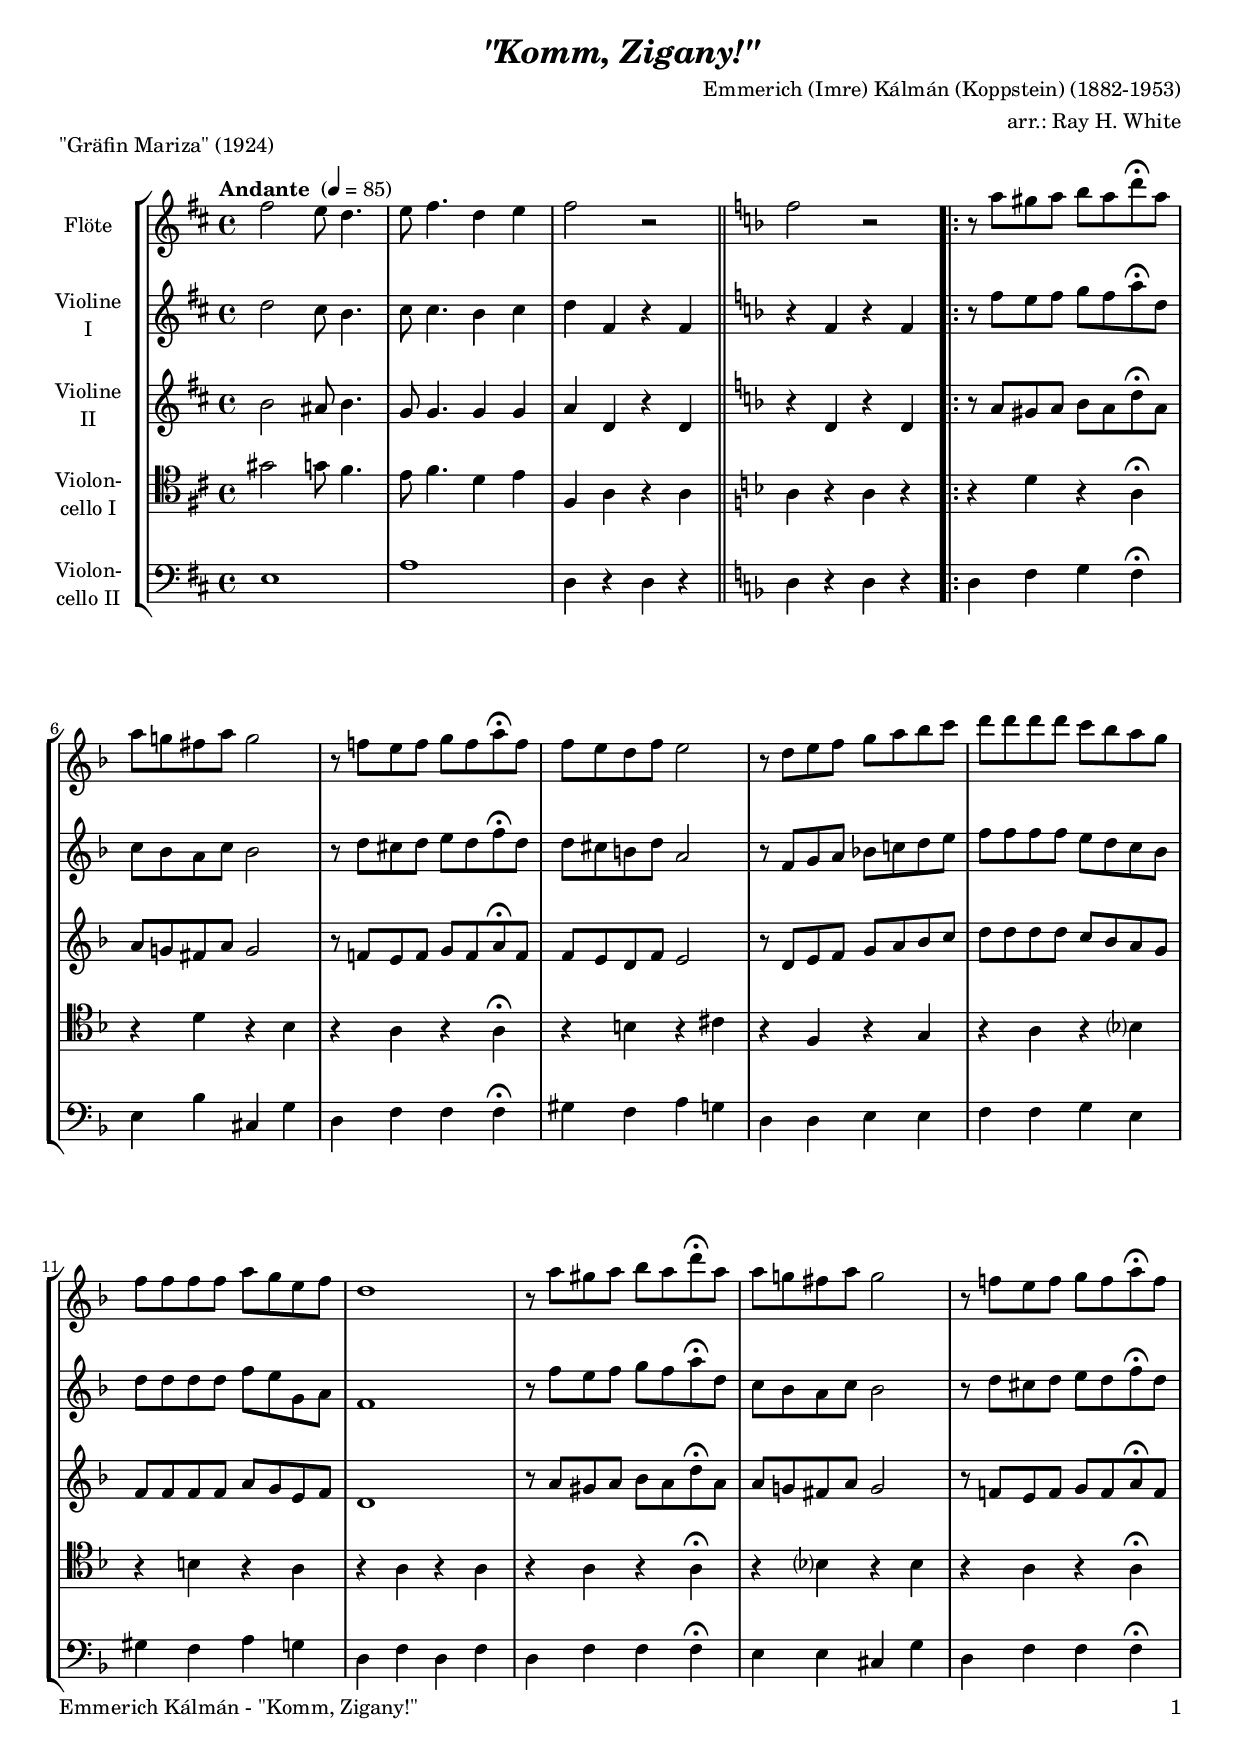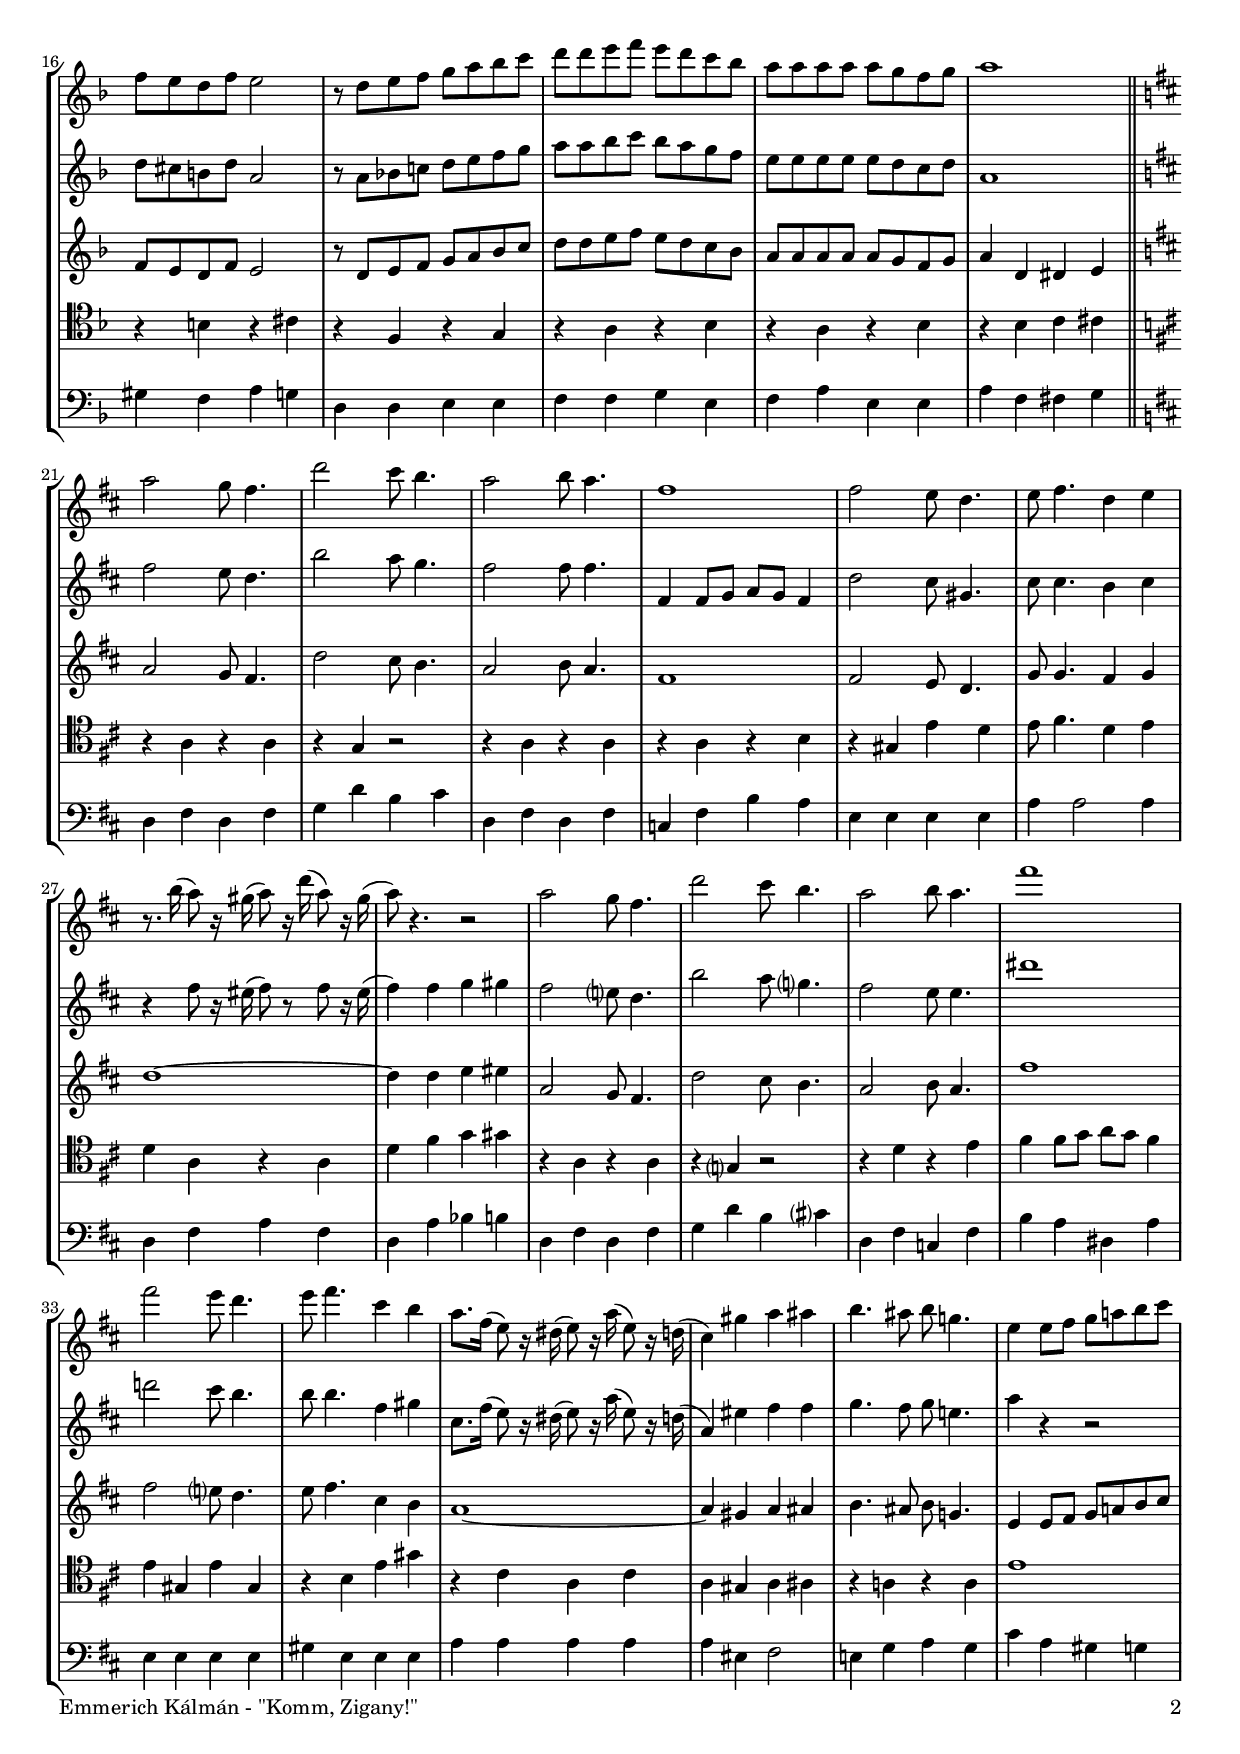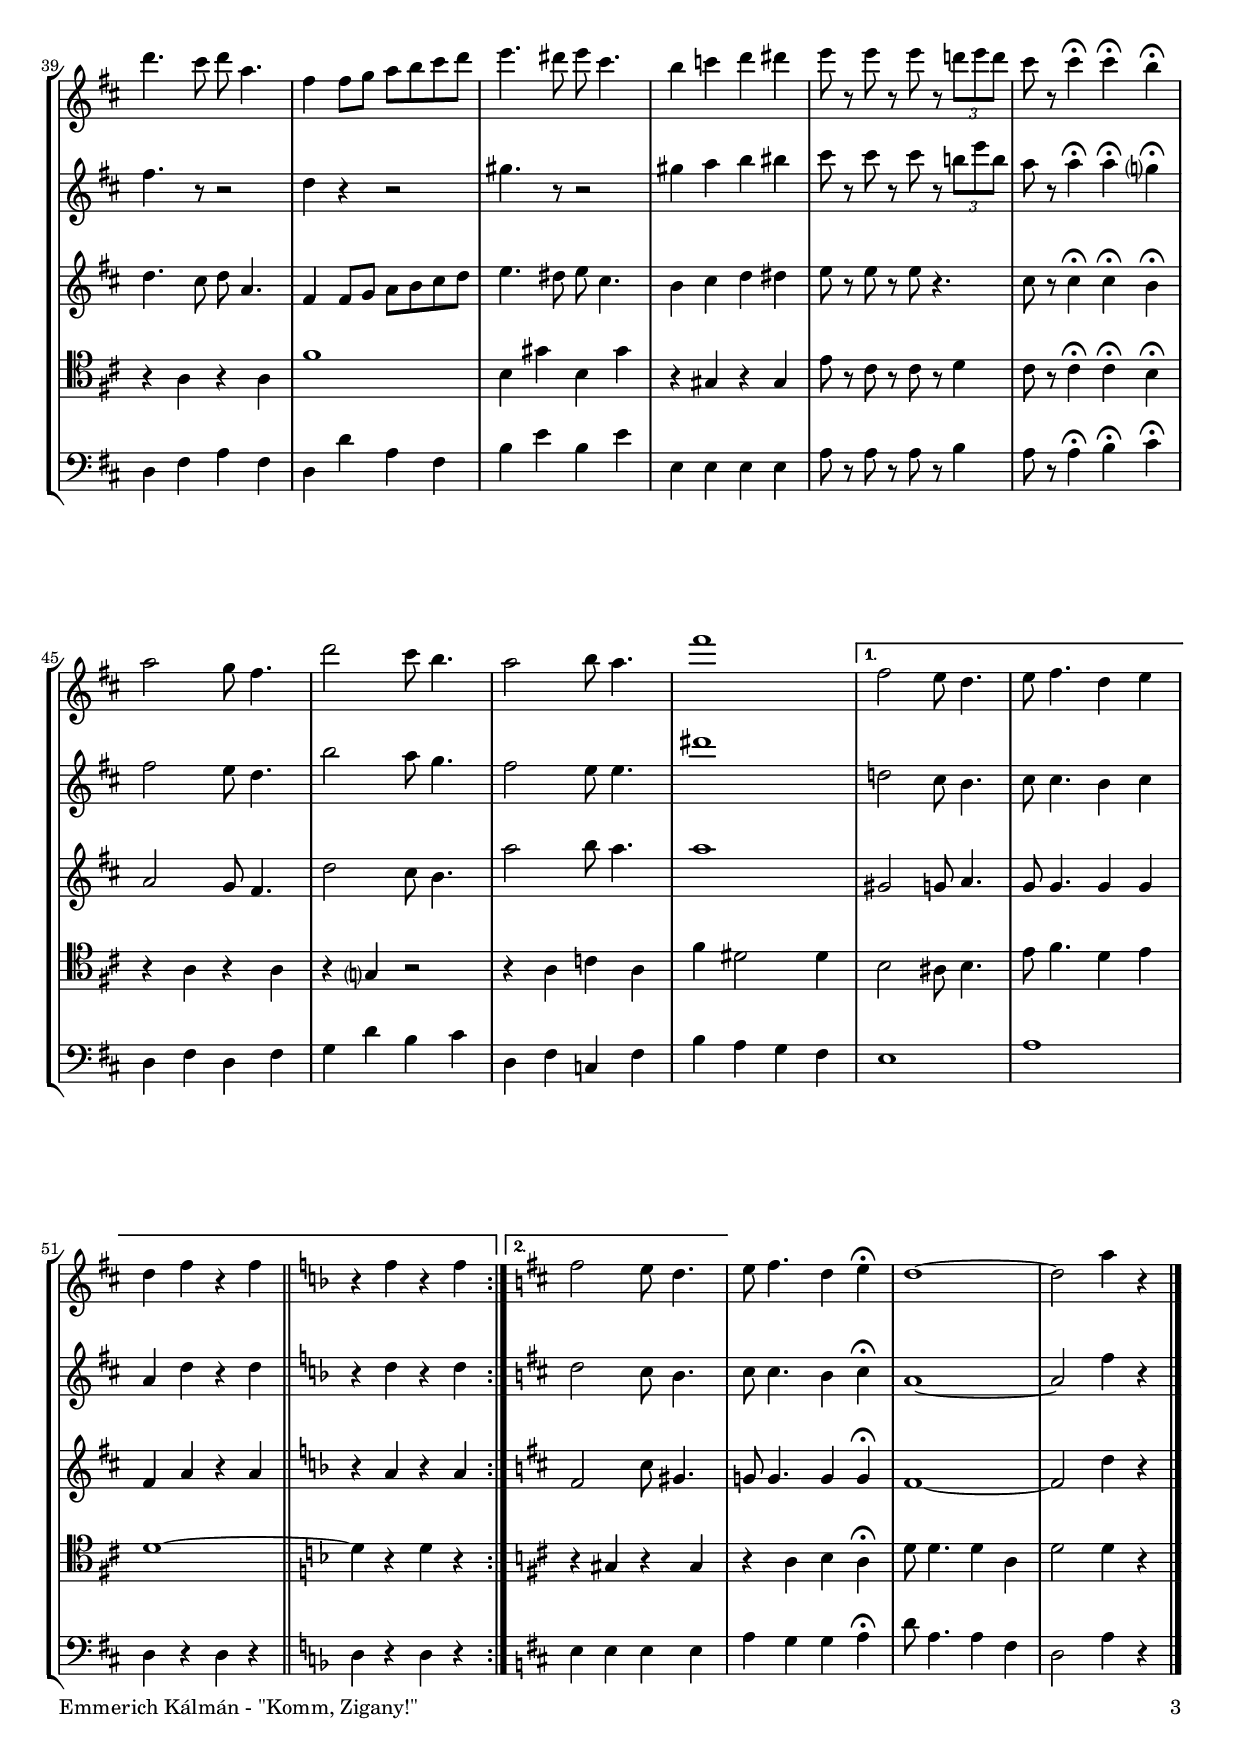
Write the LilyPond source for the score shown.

\version "2.24.4"
\include "deutsch.ly"

#(set-global-staff-size 18)

\header {
  title     = \markup \bold \italic "\"Komm, Zigany!\""
  composer  = "Emmerich (Imre) Kálmán (Koppstein) (1882-1953)"
  arranger  = "arr.: Ray H. White"
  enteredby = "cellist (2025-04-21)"
  piece     = "\"Gräfin Mariza\" (1924)"
}

voiceconsts = {
  \key d \major
  \time 4/4
  \clef "treble"
%  \numericTimeSignature
  \compressEmptyMeasures
  % Set default beaming for all staves
%  \set Timing.beamExceptions = #'()
%  \set Timing.baseMoment     = #(ly:make-moment 1 4)
%  \set Timing.beatStructure  = #'(1 1 1 1)
  \tempo "Andante " 4=85
}

mifl = "flute"
mist = "string ensemble 1"
mivl = "violin"
miba = "cello"
mipz = "pizzicato strings"

crmo = \markup \italic "cresc. molto"
rit  = \mark \markup \box \italic "rit."
tmpr = \mark \markup \box \italic "Tempo primo"
upmo = \mark \markup \box \italic "un poco mosso"


va = \relative c'' {
  \voiceconsts
  
  fis2 e8 d4.
  e8 fis4. d4 e
  fis2 r \bar "||" \key d \minor
  f r
  \repeat volta 2 {
    r8 a gis a b a d\fermata a

    a g! fis a g2
    r8 f! e f g f a\fermata f
    f e d f e2
    r8 d e f g a b c
    d d d d c b a g

    f f f f a g e f
    d1
    r8 a' gis a b a d\fermata a
    a g! fis a g2
    r8 f! e f g f a\fermata f
    f e d f e2

    r8 d e f g a b c
    d d e f e d c b
    a a a a a g f g
    a1 \bar "||" \key d \major
    a2 g8 fis4.

    d'2 cis8 h4.
    a2 h8 a4.
    fis1
    fis2 e8 d4.
    e8 fis4. d4 e
    r8. h'16( a8) r16 gis( a8) r16 d( a8) r16 gis(

    a8) r4. r2
    a g8 fis4.
    d'2 cis8 h4.
    a2 h8 a4.
    fis'1
    fis2 e8 d4.
    e8 fis4. cis4 h

    a8. fis16( e8) r16 dis( e8) r16 a( e8) r16 d(
    cis4) gis' a ais
    h4. ais8 h g!4.
    e4 e8 fis g a! h cis
    d4. cis8 d a4.

    fis4 fis8 g a h cis d
    e4. dis8 e cis4.
    h4 c d dis
    e8 r e r e r \tuplet 3/2 4 { d! e d }
    cis r cis4\fermata cis\fermata h\fermata

    a2 g8 fis4.
    d'2 cis8 h4.
    a2 h8 a4.
    fis'1
  }
  \alternative {
    { fis,2 e8 d4. | e8 fis4. d4 e | d fis r fis | \bar "||" \key d \minor r f r f }
    { \key d \major fis2 e8 d4. }
  }
  e8 fis4. d4 e\fermata
  d1~
  d2 a'4 r \bar "|."
}

vb = \relative c'' {
  \voiceconsts

  d2 cis8 h4.
  cis8 cis4. h4 cis
  d fis, r fis \bar "||" \key d \minor
  r f r f
  \repeat volta 2 {
    r8 f' e f g f a\fermata d,

    c b a c b2
    r8 d cis d e d f\fermata d
    d cis h d a2
    r8 f g a b! c! d e
    f f f f e d c b

    d d d d f e g, a
    f1
    r8 f' e f g f a\fermata d,
    c b a c b2
    r8 d cis d e d f\fermata d
    d cis h d a2

    r8 a b! c! d e f g
    a a b c b a g f
    e e e e e d c d
    a1 \bar "||" \key d \major
    fis'2 e8 d4.

    h'2 a8 g4.
    fis2 fis8 fis4.
    fis,4 fis8 g a g fis4
    d'2 cis8 gis4.
    cis8 cis4. h4 cis
    r4 fis8 r16 eis( fis8) r fis r16 eis(

    fis4) fis g gis
    fis2 e?8 d4.
    h'2 a8 g?4.
    fis2 e8 e4.
    dis'1
    d!2 cis8 h4.
    h8 h4. fis4 gis

    cis,8. fis16( e8) r16 dis( e8) r16 a( e8) r16 d(
    a4) eis' fis fis
    g4. fis8 g e!4.
    a4 r r2
    fis4. r8 r2

    d4 r r2
    gis4. r8 r2
    gis4 a h his
    cis8 r cis r cis r \tuplet 3/2 4 { h! e h }
    a r a4\fermata a\fermata g?\fermata

    fis2 e8 d4.
    h'2 a8 g4.
    fis2 e8 e4.
    dis'1
  }
  \alternative {
    { d,!2 cis8 h4. | cis8 cis4. h4 cis a d r d | \bar "||" \key d \minor r d r d }
    { \key d \major d2 cis8 h4.}
  }
  cis8 cis4. h4 cis\fermata
  a1~
  a2 fis'4 r \bar "|."
}

vc = \relative c'' {
  \voiceconsts

  h2 ais8 h4.
  g8 g4. g4 g
  a d, r d \bar "||" \key d \minor
  r d r d
  \repeat volta 2 {
    r8 a' gis a b a d\fermata a

    a g! fis a g2
    r8 f! e f g f a\fermata f
    f e d f e2
    r8 d e f g a b c
    d d d d c b a g

    f f f f a g e f
    d1
    r8 a' gis a b a d\fermata a
    a g! fis a g2
    r8 f! e f g f a\fermata f
    f e d f e2

    r8 d e f g a b c
    d d e f e d c b
    a a a a a g f g
    a4 d, dis e \bar "||" \key d \major
    a2 g8 fis4.

    d'2 cis8 h4.
    a2 h8 a4.
    fis1
    fis2 e8 d4.
    g8 g4. fis4 g
    d'1~

    d4 d e eis
    a,2 g8 fis4.
    d'2 cis8 h4.
    a2 h8 a4.
    fis'1
    fis2 e?8 d4.
    e8 fis4. cis4 h

    a1~
    a4 gis a ais
    h4. ais8 h g!4.
    e4 e8 fis g a! h cis
    d4. cis8 d a4.

    fis4 fis8 g a h cis d
    e4. dis8 e cis4.
    h4 cis d dis
    e8 r e r e r4.
    cis8 r cis4\fermata cis\fermata h\fermata

    a2 g8 fis4.
    d'2 cis8 h4.
    a'2 h8 a4.
    a1
  }
  \alternative {
    { gis,2 g8 a4. | g8 g4. g4 g | fis a r a | \bar "||" \key d \minor r a r a }
    { \key d \major fis2 cis'8 gis4. }
  }
  g!8 g4. g4 g\fermata
  fis1~
  fis2 d'4 r \bar "|."
}

vd = \relative c'' {
  \voiceconsts
  \clef "tenor"

  gis2 g8 fis4.
  e8 fis4. d4 e
  fis, a r a \bar "||" \key d \minor
  a r a r
  \repeat volta 2 {
    r d r a\fermata

    r d r b
    r a r a\fermata
    r h r cis
    r f, r g
    r a r b?

    r h r a
    r a r a
    r a r a\fermata
    r b? r b
    r a r a\fermata
    r h r cis

    r f, r g
    r a r b
    r a r b
    r b c cis \bar "||" \key d \major

    r a r a
    r g r2
    r4 a r a
    r a r h
    r gis e' d
    e8 fis4. d4 e

    d a r a
    d fis g gis
    r a, r a
    r g? r2
    r4 d' r e
    fis fis8 g a g fis4

    e gis, e' gis,
    r h e gis

    r cis, a cis
    a gis a ais
    r a! r a
    e'1

    r4 a, r a
    fis'1
    h,4 gis' h, gis'
    r gis, r gis
    e'8 r cis r cis r d4
    cis8 r cis4\fermata cis\fermata h\fermata

    r a r a
    r g? r2
    r4 a c a
    fis' dis2 dis4
  }
  \alternative {
    { h2 ais8 h4. | e8 fis4. d4 e | d1~ | \bar "||" \key d \minor d4 r d r }
    { \key d \major r gis, r gis }
  }
  r a h a\fermata
  d8 d4. d4 a
  d2 d4 r \bar "|."
}

ve = \relative c {
  \voiceconsts
  \clef "bass"

  e1
  a
  d,4 r d r \bar "||" \key d \minor
  d r d r
  \repeat volta 2 {
    d f g f\fermata

    e b' cis, g'
    d f f f\fermata
    gis f a g
    d d e e
    f f g e

    gis f a g
    d f d f
    d f f f\fermata
    e e cis g'
    d f f f\fermata

    gis f a g
    d d e e
    f f g e
    f a e e
    a f fis g \bar "||" \key d \major

    d fis d fis
    g d' h cis
    d, fis d fis
    c fis h a
    e e e e
    a a2 a4

    d, fis a fis
    d a' b h
    d, fis d fis
    g d' h cis?
    d, fis c fis
    h a dis, a'

    e e e e
    gis e e e

    a a a a
    a eis fis2
    e!4 g a g
    cis a gis g

    d fis a fis
    d d' a fis
    h e h e
    e, e e e
    a8 r a r a r h4
    a8 r a4\fermata h\fermata cis\fermata

    d, fis d fis
    g d' h cis
    d, fis c fis
    h a g fis
  }
  \alternative {
    { e1 | a | d,4 r d r | \bar "||" \key d \minor d r d r }
    { \key d \major e e e e }
  }
  a g g a\fermata
  d8 a4. a4 fis
  d2 a'4 r \bar "|."
}


music = \new StaffGroup <<
      \new Staff {
	\set Staff.midiInstrument = \mifl
	\set Staff.instrumentName = \markup \center-column { "Flöte" }
	\transpose d d { \va }
      }

      \new Staff {
	\set Staff.midiInstrument = \mivl
	\set Staff.instrumentName = \markup \center-column { "Violine" "I" }
	\transpose d d { \vb }
      }

      \new Staff {
	\set Staff.midiInstrument = \mivl
	\set Staff.instrumentName = \markup \center-column { "Violine" "II" }
	\transpose d d { \vc }
      }

      \new Staff {
	\set Staff.midiInstrument = \miba
	\set Staff.instrumentName = \markup \center-column { "Violon-" "cello I" }
	\transpose d d { \vd }
      }

      \new Staff {
	\set Staff.midiInstrument = \miba
	\set Staff.instrumentName = \markup \center-column { "Violon-" "cello II" }
	\transpose d d { \ve }
      }
>>

\book {
   \paper {
    print-page-number = ##t
    print-first-page-number = ##t
    ragged-last-bottom = ##f
    oddHeaderMarkup = \markup \null
    evenHeaderMarkup = \markup \null
    oddFooterMarkup = \markup {
      \fill-line {
        \if \should-print-page-number
        "Emmerich Kálmán - \"Komm, Zigany!\"" \fromproperty #'page:page-number-string
      }
    }
    evenFooterMarkup = \oddFooterMarkup
  } \score {
    \music
    \layout {}
  }

  \score {
    \unfoldRepeats \music

    \midi {
      \context {
        \Score
      }
    }
  }
}